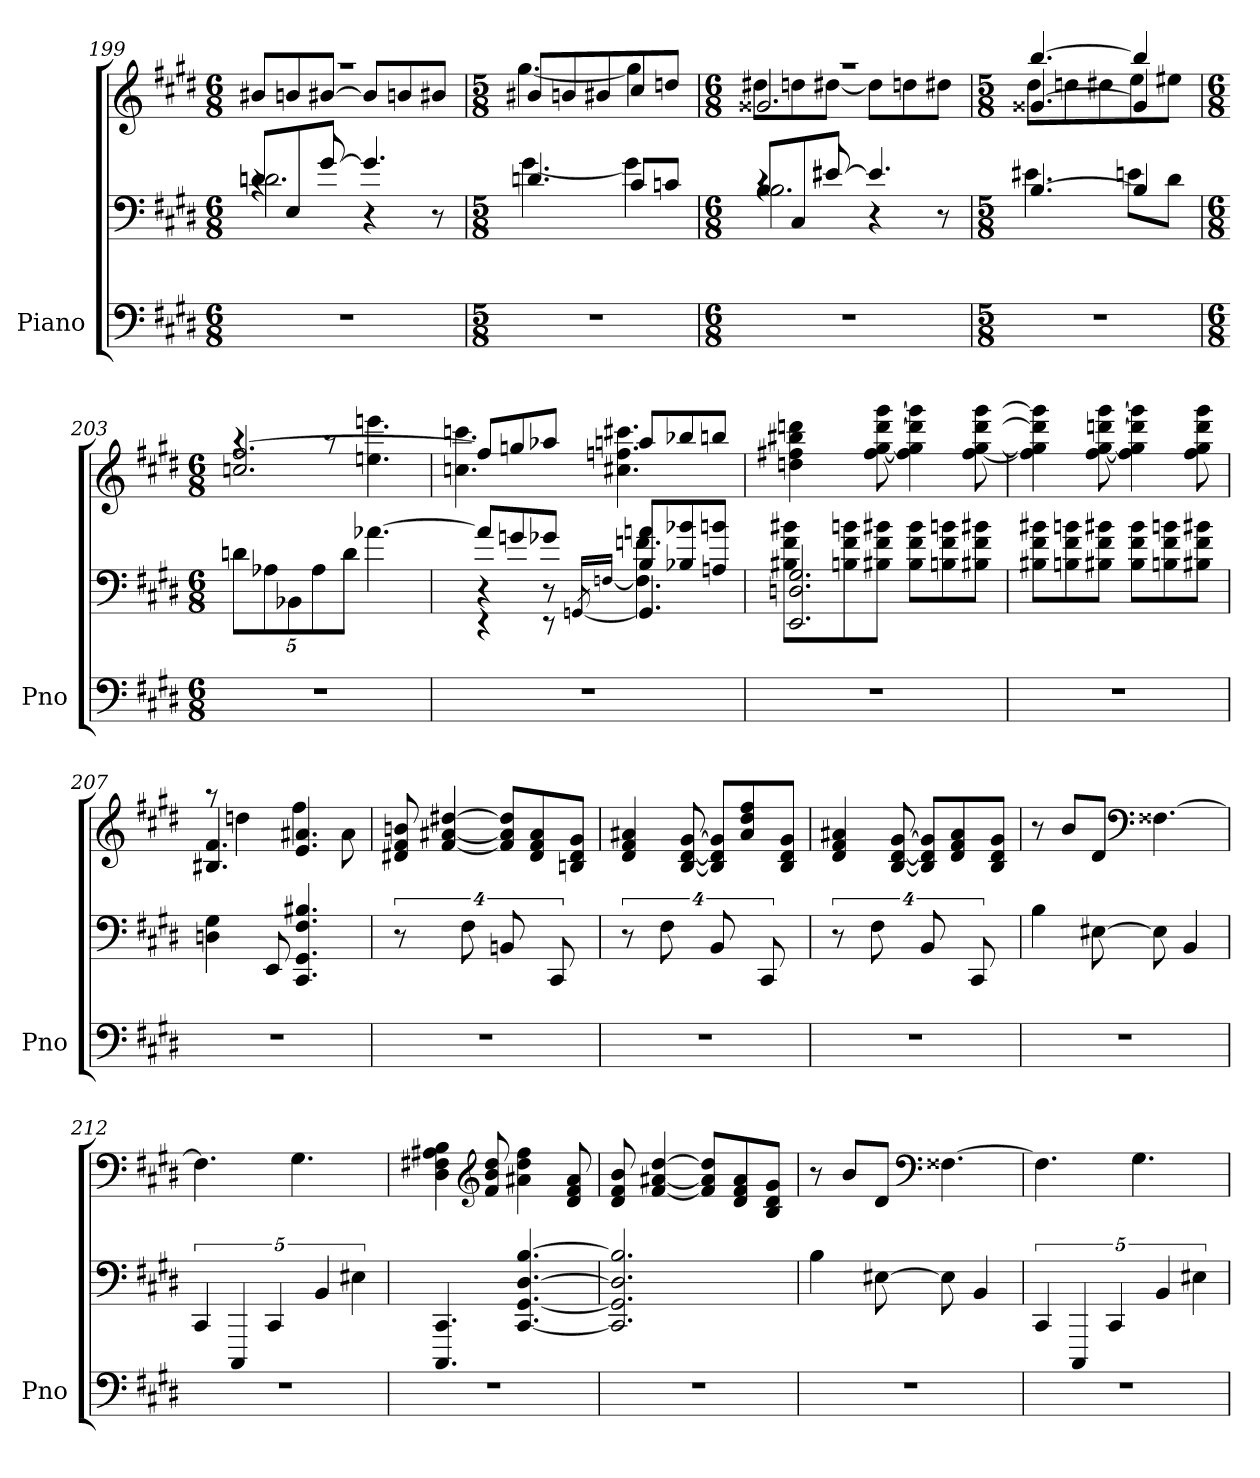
**kern	**kern	**kern
*part1	*part1	*part1
*staff3	*staff2	*staff1
*I"Piano	*	*
*I'Pno	*	*
*clefF4	*clefF4	*clefG2
*k[f#c#g#d#]	*k[f#c#g#d#]	*k[f#c#g#d#]
*M6/8	*M6/8	*M6/8
=199	=199	=199
*	*^	*^
*	*	*^	*	*
2.r	8dnL	2.dn	4rc	8b#XL	2.raa
.	8E	.	.	8bn	.
.	8g#J	.	[8g#	[8b#XJ	.
.	4r	.	4.g#]	8b#L]	.
.	.	.	.	8bn	.
.	8r	.	.	8b#XJ	.
*	*v	*v	*v	*	*
=200	=200	=200	=200
*M5/8	*M5/8	*M5/8	*
*	*^	*	*
3...r	4.dn	[4.g#	8b#XL	[4.gg#
.	.	.	8bn	.
.	.	.	8b#X	.
.	8c#L	4g#]	8cc#	4gg#]
.	8cnJ	.	8ddnJ	.
*	*v	*v	*	*
*	*	*v	*v
=201	=201	=201
*M6/8	*M6/8	*M6/8
*	*^	*^
*	*	*^	*	*^
2.r	8BL	2.B	4rc	2.g##X	8dd#XL	2.raa
.	8C#	.	.	.	8ddn	.
.	8e#XJ	.	[8e#X	.	[8dd#XJ	.
.	4r	.	4.e#]	.	8dd#L]	.
.	.	.	.	.	8ddn	.
.	8r	.	.	.	8dd#XJ	.
*	*v	*v	*v	*	*	*
=202	=202	=202	=202	=202
*M5/8	*M5/8	*M5/8	*	*
*	*^	*	*	*
3...r	[4.B	4.e#X	[4.g##X	8dd#L	[4.bb
.	.	.	.	8ddn	.
.	.	.	.	8dd#X	.
.	4B]	8enL	4g##]	8ee	4bb]
.	.	8d#J	.	8ee#XJ	.
*	*v	*v	*	*	*
*	*	*v	*v	*v
=203	=203	=203
*M6/8	*M6/8	*M6/8
*	*	*^
2.r	40%3dnL	2.ccn [2.ff#	4raa
.	40%3A-X	.	.
.	40%3BB-X	.	.
.	40%3A-	.	.
.	.	.	8raa
.	40%3dJ	.	.
.	[4.a-X	.	4.een 4.eeen
=204	=204	=204	=204
*	*^	*	*
*	*	*^	*	*
2.r	4r	4rEE	8a-L]	8ff#L]	4.ccn 4.cccn
.	.	.	8gn	8ggn	.
.	8r	8rEE	8g-XJ	8aa-XJ	.
.	.	16qGGnLL	.	.	.
.	[8qGGn	[16qFnJJ	.	.	.
.	4.GG]	4.F] 4.fn	8B 8anL	8aanL	4.cc#X 4.ffn 4.ccc#X
.	.	.	8B-X 8b-X	8bb-X	.
.	.	.	8An 8bnJ	8bbnJ	.
*	*	*v	*v	*	*
*	*	*	*v	*v
=205	=205	=205	=205
2.r	2.EE 2.Dn 2.G#	8B#X 8f# 8b#XL	4ddn 4ff#X 4bb#X 4dddn
.	.	8Bn 8f# 8bn	.
.	.	8B#X 8f# 8b#XJ	[8ff# [8gg# [8ddd [8ggg#
.	.	8B# 8f# 8b#L	4ff#] 4gg#] 4ddd] 4ggg#]
.	.	8Bn 8f# 8bn	.
.	.	8B#X 8f# 8b#XJ	[8ff# [8gg# [8ddd [8ggg#
*	*v	*v	*
=206	=206	=206
2.r	8B#X 8f# 8b#XL	4ff#] 4gg#] 4ddd] 4ggg#]
.	8Bn 8f# 8bn	.
.	8B#X 8f# 8b#XJ	[8ff# [8gg# [8dddn [8ggg#
.	8B# 8f# 8b#L	4ff#] 4gg#] 4ddd] 4ggg#]
.	8Bn 8f# 8bn	.
.	8B#X 8f# 8b#XJ	8ff# 8gg# 8ddd 8ggg#
=207	=207	=207
*	*	*^
2.r	4Dn 4G#	4.B#X 4.f#	8raa
.	.	.	4ddn
.	8EE	.	.
.	4.CC# 4.GG# 4.F# 4.B#X	4.e 4.a#X	4ff#
.	.	.	8a#
*	*	*v	*v
=208	=208	=208
2.r	16%3r	8d#X 8f# 8bn
.	.	[4f# [4a#X [4dd#X
.	16%3F#	.
.	16%3BBn	8f#] 8a#] 8dd#]L
.	.	8d# 8f# 8a#
.	16%3CC#	.
.	.	8Bn 8d# 8g#J
=209	=209	=209
2.r	16%3r	4d# 4f# 4a#X
.	16%3F#	.
.	.	[8B [8d# [8g#
.	16%3BB	8B] 8d#] 8g#]L
.	.	8a# 8dd# 8ff#
.	16%3CC#	.
.	.	8B 8d# 8g#J
=210	=210	=210
2.r	16%3r	4d# 4f# 4a#X
.	16%3F#	.
.	.	[8B [8d# [8g#
.	16%3BB	8B] 8d#] 8g#]L
.	.	8d# 8f# 8a#
.	16%3CC#	.
.	.	8B 8d# 8g#J
=211	=211	=211
2.r	4B	8r
.	.	8bL
.	[8E#X	8d#J
*	*	*clefF4
.	8E#]	[4.F##X
.	4BB	.
=212	=212	=212
2.r	20%3CC#	4.F##]
.	20%3CCC#	.
.	20%3CC#	.
.	.	4.G#
.	20%3BB	.
.	20%3E#X	.
=213	=213	=213
2.r	4.CCC# 4.CC#	4D# 4F#X 4A#X 4B
*	*	*clefG2
.	.	8f# 8b 8dd#
.	[4.CC# [4.GG# [4.D# [4.B	4a#X 4dd# 4ff#
.	.	8d# 8f# 8a#
=214	=214	=214
2.r	2.CC#] 2.GG#] 2.D#] 2.B]	8d# 8f# 8b
.	.	[4f# [4a#X [4dd#
.	.	8f#] 8a#] 8dd#]L
.	.	8d# 8f# 8a#
.	.	8B 8d# 8g#J
=215	=215	=215
2.r	4B	8r
.	.	8bL
.	[8E#X	8d#J
*	*	*clefF4
.	8E#]	[4.F##X
.	4BB	.
=216	=216	=216
2.r	20%3CC#	4.F##]
.	20%3CCC#	.
.	20%3CC#	.
.	.	4.G#
.	20%3BB	.
.	20%3E#X	.
=	=	=
*-	*-	*-
